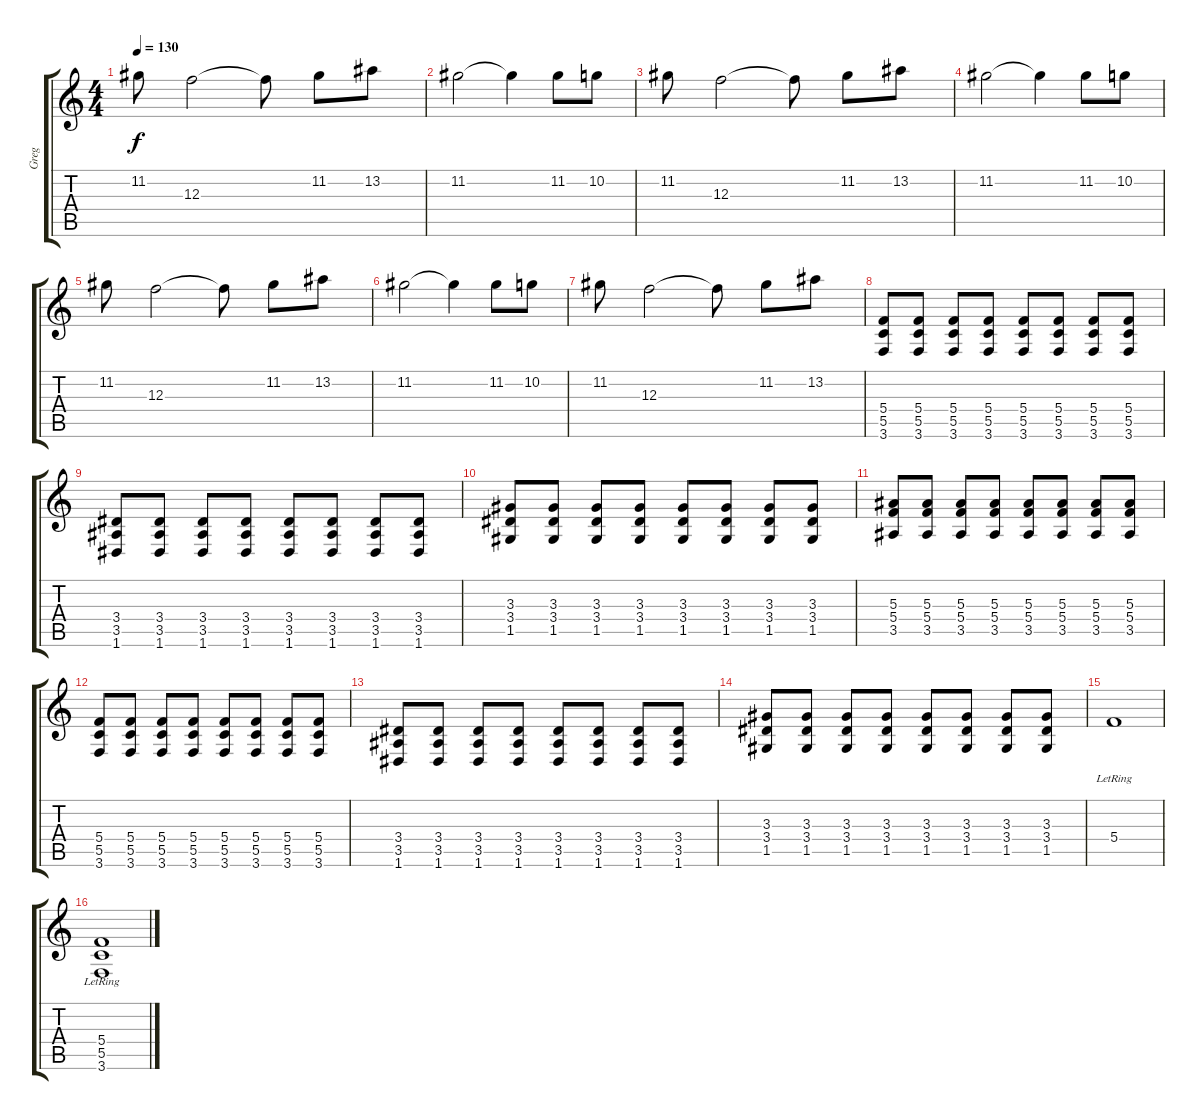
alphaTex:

\track ("Greg" "Greg") {instrument overdrivenguitar}
\staff {score tabs}
\tuning (D4 A3 F3 C3 G2 D2) {hide}
\ts (4 4)
\tempo 130
\clef g2
\ks c
11.2.8{dy f} 12.3.2 12.3{t}.8 11.2.8 13.2.8 |
11.2.2 11.2{t}.4 11.2.8 10.2.8 |
11.2.8 12.3.2 12.3{t}.8 11.2.8 13.2.8 |
11.2.2 11.2{t}.4 11.2.8 10.2.8 |
11.2.8 12.3.2 12.3{t}.8 11.2.8 13.2.8 |
11.2.2 11.2{t}.4 11.2.8 10.2.8 |
11.2.8 12.3.2 12.3{t}.8 11.2.8 13.2.8 |
(5.4 5.5 3.6).8 (5.4 5.5 3.6).8 (5.4 5.5 3.6).8 (5.4 5.5 3.6).8 (5.4 5.5 3.6).8 (5.4 5.5 3.6).8 (5.4 5.5 3.6).8 (5.4 5.5 3.6).8 |
(3.4 3.5 1.6).8 (3.4 3.5 1.6).8 (3.4 3.5 1.6).8 (3.4 3.5 1.6).8 (3.4 3.5 1.6).8 (3.4 3.5 1.6).8 (3.4 3.5 1.6).8 (3.4 3.5 1.6).8 |
(3.3 3.4 1.5).8 (3.3 3.4 1.5).8 (3.3 3.4 1.5).8 (3.3 3.4 1.5).8 (3.3 3.4 1.5).8 (3.3 3.4 1.5).8 (3.3 3.4 1.5).8 (3.3 3.4 1.5).8 |
(5.3 5.4 3.5).8 (5.3 5.4 3.5).8 (5.3 5.4 3.5).8 (5.3 5.4 3.5).8 (5.3 5.4 3.5).8 (5.3 5.4 3.5).8 (5.3 5.4 3.5).8 (5.3 5.4 3.5).8 |
(5.4 5.5 3.6).8 (5.4 5.5 3.6).8 (5.4 5.5 3.6).8 (5.4 5.5 3.6).8 (5.4 5.5 3.6).8 (5.4 5.5 3.6).8 (5.4 5.5 3.6).8 (5.4 5.5 3.6).8 |
(3.4 3.5 1.6).8 (3.4 3.5 1.6).8 (3.4 3.5 1.6).8 (3.4 3.5 1.6).8 (3.4 3.5 1.6).8 (3.4 3.5 1.6).8 (3.4 3.5 1.6).8 (3.4 3.5 1.6).8 |
(3.3 3.4 1.5).8 (3.3 3.4 1.5).8 (3.3 3.4 1.5).8 (3.3 3.4 1.5).8 (3.3 3.4 1.5).8 (3.3 3.4 1.5).8 (3.3 3.4 1.5).8 (3.3 3.4 1.5).8 |
5.4{lr}.1 |
(5.4{lr} 5.5{lr} 3.6{lr}).1
